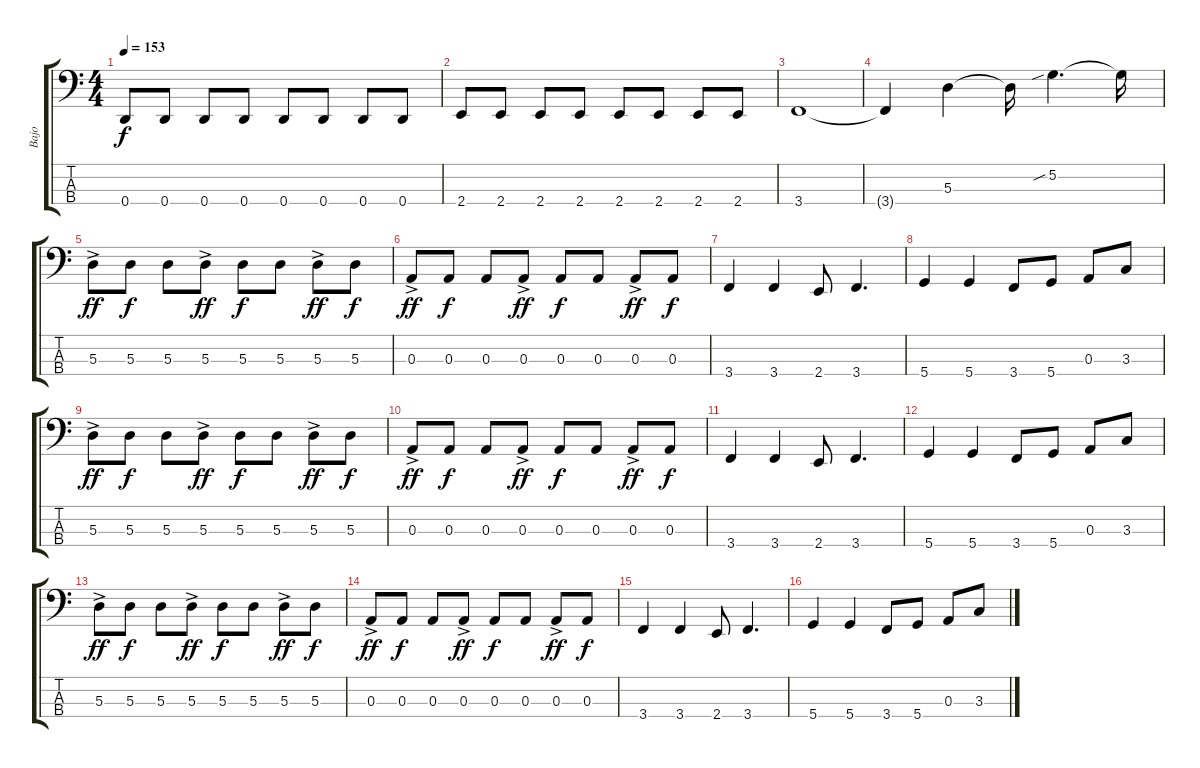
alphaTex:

\track ("Bajo" "Bajo") {instrument electricbassfinger}
\staff {score tabs}
\tuning (G2 D2 A1 D1) {hide}
\ts (4 4)
\tempo 153
\clef f4
\ks c
0.4.8{dy f} 0.4.8 0.4.8 0.4.8 0.4.8 0.4.8 0.4.8 0.4.8 |
2.4.8 2.4.8 2.4.8 2.4.8 2.4.8 2.4.8 2.4.8 2.4.8 |
3.4.1 |
3.4{t}.4 5.3.4 5.3{t}.16 5.2{sib}.4{d} 5.2{t}.16 |
5.3{ac}.8{dy ff} 5.3.8{dy f} 5.3.8 5.3{ac}.8{dy ff} 5.3.8{dy f} 5.3.8 5.3{ac}.8{dy ff} 5.3.8{dy f} |
0.3{ac}.8{dy ff} 0.3.8{dy f} 0.3.8 0.3{ac}.8{dy ff} 0.3.8{dy f} 0.3.8 0.3{ac}.8{dy ff} 0.3.8{dy f} |
3.4.4 3.4.4 2.4.8 3.4.4{d} |
5.4.4 5.4.4 3.4.8 5.4.8 0.3.8 3.3.8 |
5.3{ac}.8{dy ff} 5.3.8{dy f} 5.3.8 5.3{ac}.8{dy ff} 5.3.8{dy f} 5.3.8 5.3{ac}.8{dy ff} 5.3.8{dy f} |
0.3{ac}.8{dy ff} 0.3.8{dy f} 0.3.8 0.3{ac}.8{dy ff} 0.3.8{dy f} 0.3.8 0.3{ac}.8{dy ff} 0.3.8{dy f} |
3.4.4 3.4.4 2.4.8 3.4.4{d} |
5.4.4 5.4.4 3.4.8 5.4.8 0.3.8 3.3.8 |
5.3{ac}.8{dy ff} 5.3.8{dy f} 5.3.8 5.3{ac}.8{dy ff} 5.3.8{dy f} 5.3.8 5.3{ac}.8{dy ff} 5.3.8{dy f} |
0.3{ac}.8{dy ff} 0.3.8{dy f} 0.3.8 0.3{ac}.8{dy ff} 0.3.8{dy f} 0.3.8 0.3{ac}.8{dy ff} 0.3.8{dy f} |
3.4.4 3.4.4 2.4.8 3.4.4{d} |
5.4.4 5.4.4 3.4.8 5.4.8 0.3.8 3.3.8
